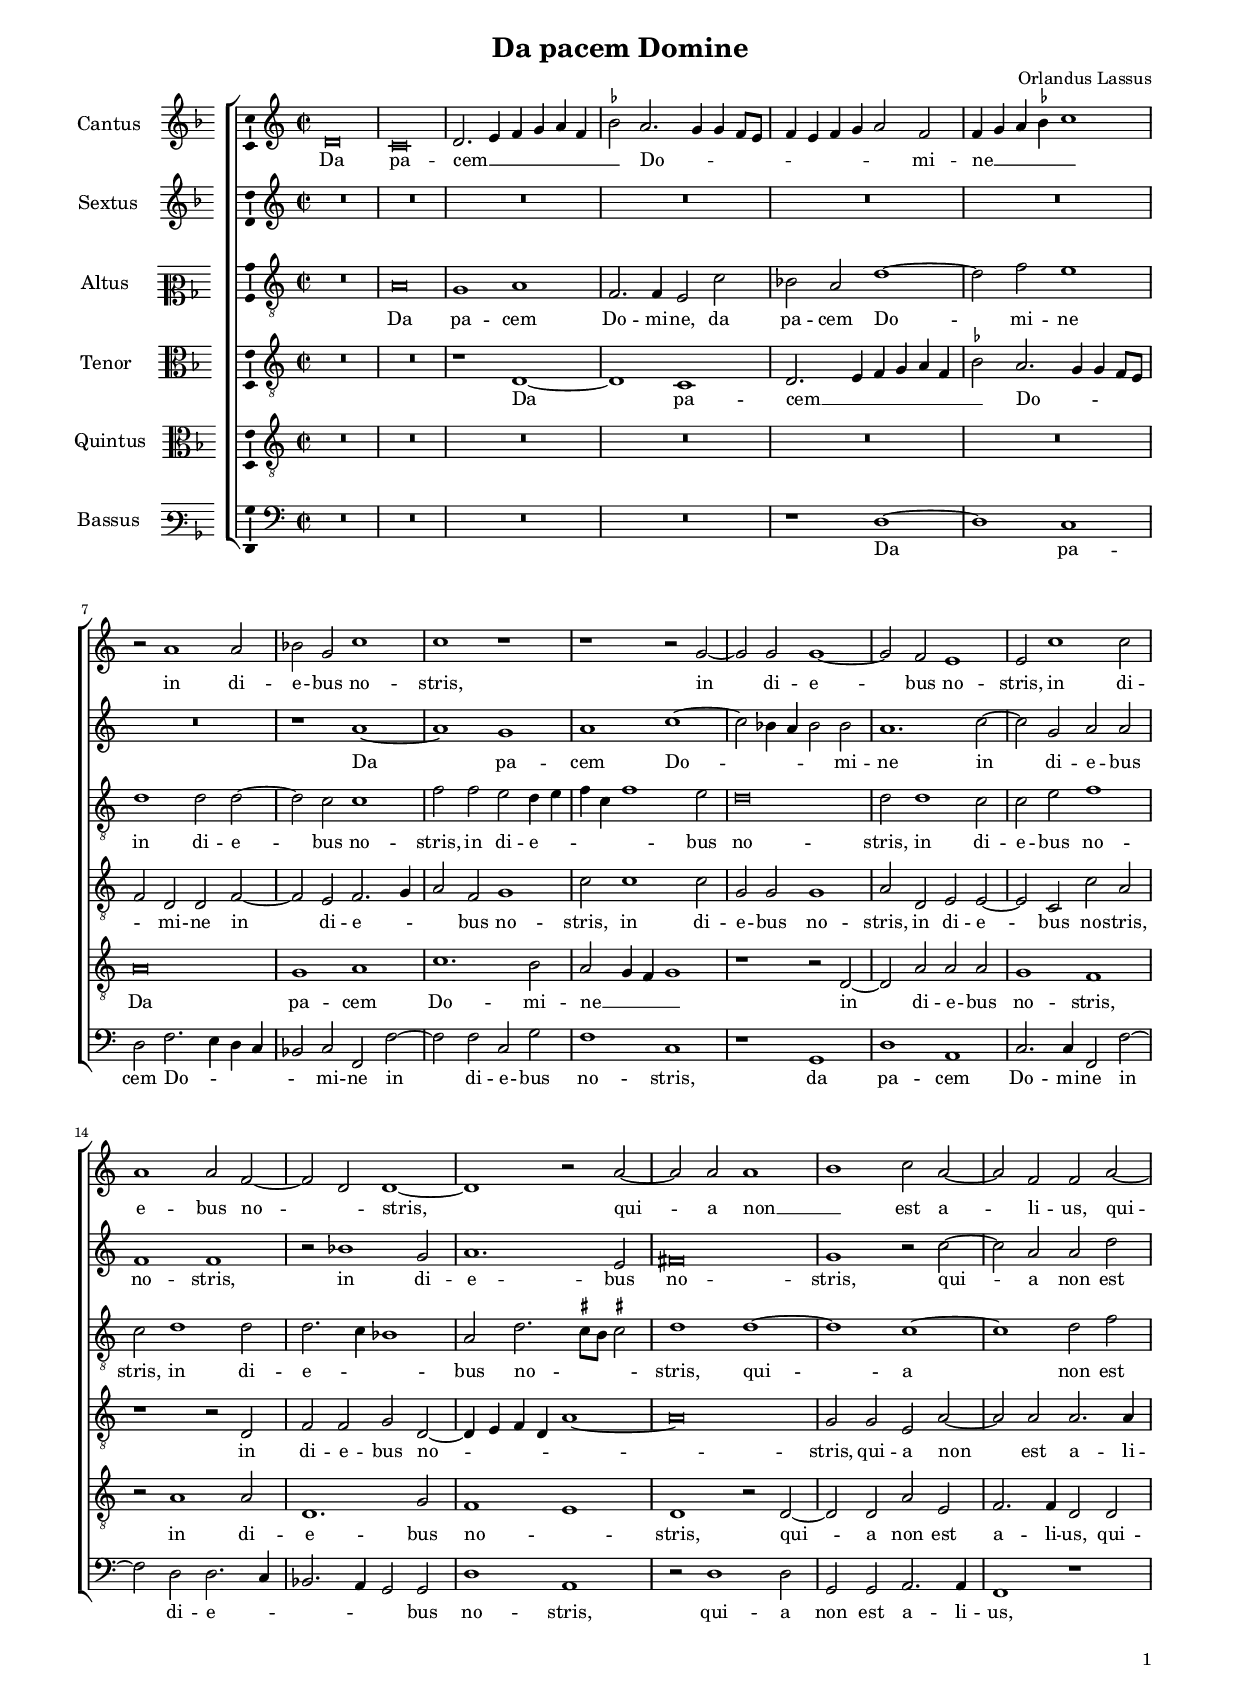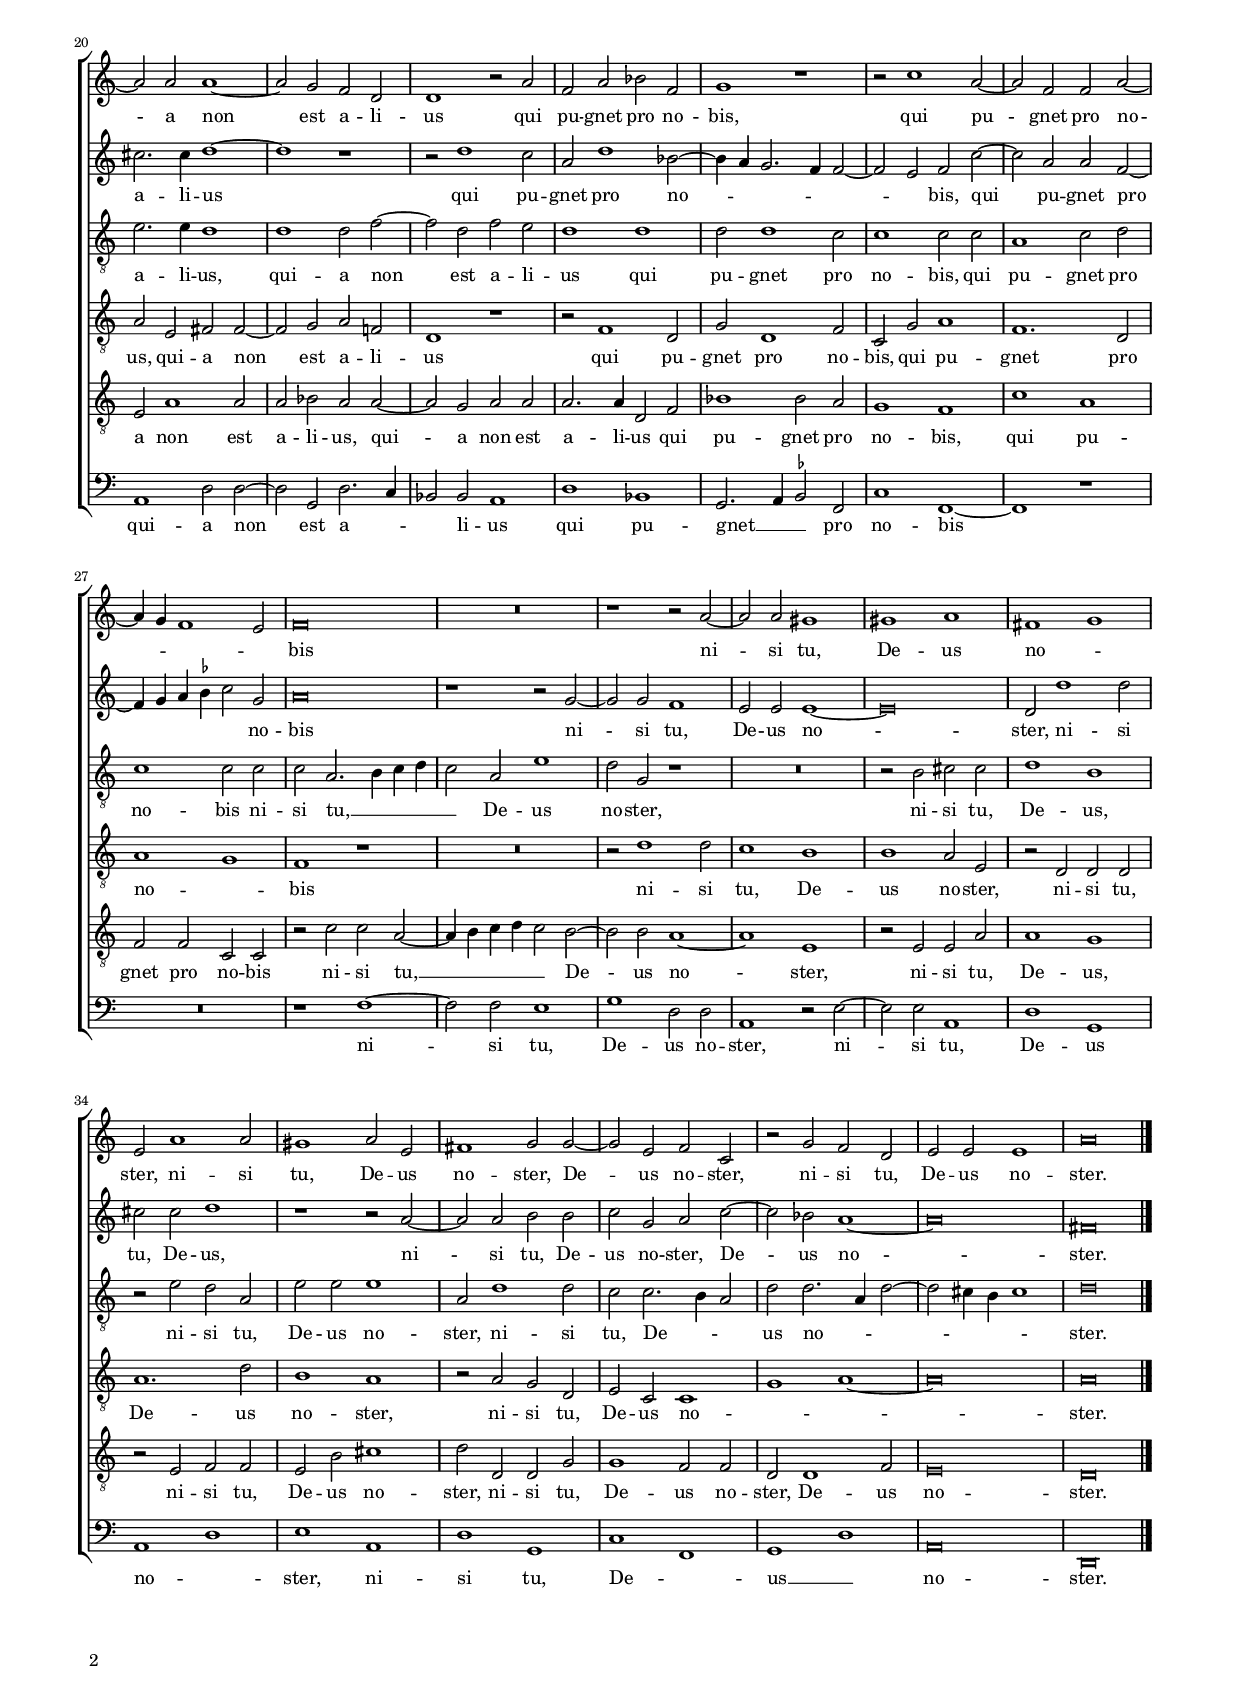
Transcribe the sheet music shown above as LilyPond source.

\header
{
  title="Da pacem Domine"
  composer="Orlandus Lassus"
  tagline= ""
}

\version "2.22.0"
\include "deutsch.ly"
#(set-global-staff-size 15)
% #(set-default-paper-size "letter")
#(ly:set-option 'point-and-click #f)

	
\paper
	{
	top-margin = 1.3 \cm
	bottom-margin = 0.7 \cm
	left-margin = 1.5 \cm
	right-margin = 1.5 \cm
	ragged-bottom = ##f
	ragged-last-bottom = ##t
	print-page-number = ##f
	system-system-spacing = #'((basic-distance . 17) (minimum-distance . 14) (padding . 6) (strechability . 250))
    oddFooterMarkup=\markup   \fill-line { "" \fromproperty #'page:page-number-string }
    evenFooterMarkup=\markup  \fill-line { \fromproperty #'page:page-number-string "" }
    last-bottom-spacing = #'((basic-distance . 12) (minimum-distance . 7) (padding . 4))
	systems-per-page = 3
%	min-systems-per-page = 3
	}

	
global = {
	\key f \major
	\time 2/2 \set Score.measureLength = #(ly:make-moment 2/1)
    \set Score.tempoHideNote = ##t
    \tempo 2 = 90
	\skip 1*2*40 \bar "|."
	}

	ficta = { \once \set suggestAccidentals = ##t }
	
	forget = #(define-music-function (music) (ly:music?) #{
		\accidentalStyle forget
		$music
		\accidentalStyle default
		#})
	
	m = \melisma
	me = \melismaEnd



incipitcantus = \markup { \score {
	{
	\set Staff.instrumentName = \markup { \fontsize #1 "Cantus" }
	\key f \major
	\clef violin
	s4 \bar ""
	}
	\layout  {
	raggedright = ##t
	indent = 1.7 \cm
	line-width = 2.6\cm
	\context { \Staff \remove Time_signature_engraver }
	\override Staff.Clef.Y-extent = #'(0 . 0)
	}} \hspace #1 }
	

incipitsextus = \markup { \score {
	{
	\set Staff.instrumentName = \markup { \fontsize #1 "Sextus" }
	\key f \major
	\clef violin
	s4 \bar ""
	}
	\layout  {
	raggedright = ##t
	indent = 1.7 \cm
	line-width = 2.6\cm
	\context { \Staff \remove Time_signature_engraver }
	\override Staff.Clef.Y-extent = #'(0 . 0)
	}} \hspace #1 }
      
      
incipitaltus = \markup { \score {
	{
	\set Staff.instrumentName = \markup { \fontsize #1 "Altus" }
	\key f \major
	\clef mezzosoprano
	s4 \bar ""
	}
	\layout  {
	raggedright = ##t
	indent = 1.7 \cm
	line-width = 2.6\cm
	\context { \Staff \remove Time_signature_engraver }
	\override Staff.Clef.Y-extent = #'(0 . 0)
	}} \hspace #1 }


incipittenor = \markup { \score {
	{
	\set Staff.instrumentName = \markup { \fontsize #1 "Tenor" }
	\key f \major
	\clef alto
	s4 \bar ""
	}
	\layout  {
	raggedright = ##t
	indent = 1.7 \cm
	line-width = 2.6\cm
	\context { \Staff \remove Time_signature_engraver }
	\override Staff.Clef.Y-extent = #'(0 . 0)
	}} \hspace #1 }
      
      
incipitquintus = \markup { \score {
	{
	\set Staff.instrumentName = \markup { \fontsize #1 "Quintus" }
	\key f \major
	\clef alto
	s4 \bar ""
	}
	\layout  {
	raggedright = ##t
	indent = 1.7 \cm
	line-width = 2.6\cm
	\context { \Staff \remove Time_signature_engraver }
	\override Staff.Clef.Y-extent = #'(0 . 0)
	}} \hspace #1 }
      
      
incipitbassus = \markup { \score {
	{
	\set Staff.instrumentName = \markup { \fontsize #1 "Bassus" }
	\key f \major
	\clef varbaritone
	s4 \bar ""
	}
	\layout  {
	raggedright = ##t
	indent = 1.7 \cm
	line-width = 2.6\cm
	\context { \Staff \remove Time_signature_engraver }
	\override Staff.Clef.Y-extent = #'(0 . 0)
	}} \hspace #1 }


cantus =  \relative c''
	{
	g\breve
	f\breve
	g2. \m a4 b c d b
	\ficta es2 \me d2. \m c4 c b8 a
%5
	b4 a b c d2 \me b |
	b4 \m c d \ficta es f1 \me
	r2 d1 d2
	es2 c f1
	f1 r
%10
	r1 r2 c~ |
	c2 c c1~
	c2 b a1
	a2 f'1 f2
	d1 d2 b~
%15
	b2 \m g \me g1~ |
	g1 r2 d'~
	d2 d d1 \m
	e1 \me f2 d~
	d2 b b d~
%20
	d2 d d1~ |
	d2 c b g
	g1 r2 d'
	b2 d es b
	c1 r
%25
	r2 f1 d2~ |
	d2 b b d~
	d4 \m c b1 a2 \me
	b\breve
	R\breve
%30
	r1 r2 d~ |
	d2 d cis1
	cis1 d
	h1 \m c \me
	a2 d1 d2
%35
	cis1 d2 a |
	h1 c2 c~
	c2 a b f
	r2 c' b g
	a2 a a1
%40
	d\breve |
	}
	

sextus = \relative c''
	{
	R\breve
	R\breve
	R\breve
	R\breve
%5
	R\breve |
	R\breve
	R\breve
	r1 d~
	d1 c
%10
	d1 f~ |
	f2 \m es4 d es2 \me es
	d1. f2~
	f2 c d d
	b1 b
%15
	r2 es1 c2 |
	d1. a2
	h\breve
	c1 r2 f~
	f2 d d g
%20
	fis2. fis4 g1~ |
	g1 r
	r2 g1 f2
	d2 g1 es2~
	es4 \m d c2. b4 b2~
%25
	b2 a \me b f'~ |
	f2 d d b~
	b4 \m c d \ficta es f2 \me c
	d\breve
	r1 r2 c~
%30
	c2 c b1 |
	a2 a a1~
	a\breve
	g2 g'1 g2
	fis2 fis g1
%35
	r1 r2 d~ |
	d2 d e e
	f2 c d f~
	f2 es d1~
	d\breve
%40
	h\breve |
	}

altus =  \relative c'
        {
	R\breve
	d\breve
	c1 d
	b2. b4 a2 f'
%5
	es2 d g1~ |
	g2 b a1
	g1 g2 g~
	g2 f f1
	b2 b a g4 \m a
%10
	b4 f b1 \me a2 |
	g\breve
	g2 g1 f2
	f2 a b1
	f2 g1 g2
%15
	g2. \m f4 es1 \me |
	d2 g2. \m \ficta fis8 e \ficta fis!2 \me
	g1 g~
	g1 f~
	f1 g2 b
%20
	a2. a4 g1 |
	g1 g2 b~
	b2 g b a
	g1 g
	g2 g1 f2
%25
	f1 f2 f |
	d1 f2 g
	f1 f2 f
	f2 d2. \m e4 f g
	f2 \me d a'1
%30
	g2 c, r1 |
	R\breve
	r2 e fis fis
	g1 e
	r2 a g d
%35
	a'2 a a1 |
	d,2 g1 g2
	f2 f2. \m e4 d2 \me
	g2 g2. \m d4 g2~
	g2 fis4 e fis1 \me
%40
	g\breve |
	}


tenor =  \relative c'
	{
	R\breve
	R\breve
	r1 g~
	g1 f
%5
	g2. \m a4 b c d b |
	\ficta es2 \me d2. \m c4 c b8 a
	b2 \me g g b~
	b2 a b2. \m c4
	d2 \me b c1
%10
	f2 f1 f2 |
	c2 c c1
	d2 g, a a~
	a2 f f' d
	r1 r2 g,
%15
	b2 b c g~ |
	g4 \m a b g d'1~
	d\breve \me
	c2 c a d~
	d2 d d2. d4
%20
	d2 a h h~ |
	h2 c d b
	g1 r
	r2 b1 g2
	c2 g1 b2
%25
	f2 c' d1 |
	b1. g2
	d'1 \m c \me
	b1 r
	R\breve
%30
	r2 g'1 g2
	f1 e
	e1 d2 a
	r2 g g g
	d'1. g2
%35
	e1 d |
	r2 d c g
	a2 f f1 \m
	c'1 d~
	d\breve \me
%40
	d\breve |
	}

	
quintus  =  \relative c'
	{
	R\breve
	R\breve
	R\breve
	R\breve
%5
	R\breve |
	R\breve
	d\breve
	c1 d
	f1. e2
%10
	d2 \m c4 b c1 \me |
	r1 r2 g~
	g2 d' d d
	c1 b
	r2 d1 d2
%15
	g,1. c2 |
	b1 \m a \me
	g1 r2 g~
	g2 g d' a
	b2. b4 g2 g
%20
	a2 d1 d2 |
	d2 es d d~
	d2 c d d
	d2. d4 g,2 b
	es1 es2 d
%25
	c1 b |
	f'1 d
	b2 b f f
	r2 f' f d~
	d4 \m e4 f g f2 \me e~
%30
	e2 e d1~ |
	d1 a
	r2 a a d
	d1 c
	r2 a b b
%35
	a2 e' fis1 |
	g2 g, g c
	c1 b2 b
	g2 g1 b2
	a\breve
%40
	g\breve |
	}


bassus  =  \relative c
	{
	R\breve
	R\breve
	R\breve
	R\breve
%5
	r1 g'~ |
	g1 f
	g2 b2. \m a4 g f
	es2 \me f b, b'~
	b2 b f c'
%10
	b1 f |
	r1 c
	g'1 d
	f2. f4 b,2 b'~
	b2 g g2. \m f4
%15
	es2. d4 c2 \me c |
	g'1 d
	r2 g1 g2
	c,2 c d2. d4
	b1 r
%20
	d1 g2 g~ |
	g2 c, g'2. \m f4
	es2 \me es d1
	g1 es
	c2. \m d4 \ficta es2 \me b
%25
	f'1 b,~ |
	b1 r
	R\breve
	r1 b'~
	b2 b a1
%30
	c1 g2 g |
	d1 r2 a'~
	a2 a d,1
	g1 c,
	d1 \m g \me
%35
	a1 d, |
	g1 c,
	f1 \m b, \me
	c1 \m g' \me
	d\breve
%40
	g,\breve |
	}
	
lyricscantus = \lyricmode {
	Da pa -- cem __ Do -- mi -- ne __ in di -- e -- bus no -- stris,
	in di -- e -- bus no -- stris,
	in di -- e -- bus no -- stris,
	qui -- a non __ est a -- li -- us,
	qui -- a non est a -- li -- us
	qui pu -- gnet pro no -- bis,
	qui pu -- gnet pro no -- bis
	ni -- si tu, De -- us no -- ster,
	ni -- si tu, De -- us no -- ster,
	De -- us no -- ster,
	ni -- si tu, De -- us no -- ster.
	}

	
lyricssextus = \lyricmode {
	Da pa -- cem Do -- mi -- ne in di -- e -- bus no -- stris,
	in di -- e -- bus no -- stris,
	qui -- a non est a -- li -- us
	qui pu -- gnet pro no -- bis,
	qui pu -- gnet pro no -- bis
	ni -- si tu, De -- us no -- ster,
	ni -- si tu, De -- us,
	ni -- si tu, De -- us no -- ster,
	De -- us no -- ster.
	}
	
	
lyricsaltus = \lyricmode {
	Da pa -- cem Do -- mi -- ne,
	da pa -- cem Do -- mi -- ne in di -- e -- bus no -- stris,
	in di -- e -- bus no -- stris,
	in di -- e -- bus no -- stris,
	in di -- e -- bus no -- stris,
	qui -- a non est a -- li -- us,
	qui -- a non est a -- li -- us
	qui pu -- gnet pro no -- bis,
	qui pu -- gnet pro no -- bis
	ni -- si tu, __ De -- us no -- ster,
	ni -- si tu, De -- us,
	ni -- si tu, De -- us no -- ster,
	ni -- si tu, De -- us no -- ster.
	}
	

lyricstenor = \lyricmode {
	Da pa -- cem __ Do -- mi -- ne in di -- e -- bus no -- stris,
	in di -- e -- bus no -- stris,
	in di -- e -- bus no -- stris,
	in di -- e -- bus no -- stris,
	qui -- a non est a -- li -- us,
	qui -- a non est a -- li -- us
	qui pu -- gnet pro no -- bis,
	qui pu -- gnet pro no -- bis
	ni -- si tu, De -- us no -- ster,
	ni -- si tu, De -- us no -- ster,
	ni -- si tu, De -- us no -- ster.
	}

	
lyricsquintus = \lyricmode {
	Da pa -- cem Do -- mi -- ne __ in di -- e -- bus no -- stris,
	in di -- e -- bus no -- stris,
	qui -- a non est a -- li -- us,
	qui -- a non est a -- li -- us,
	qui -- a non est a -- li -- us
	qui pu -- gnet pro no -- bis,
	qui pu -- gnet pro no -- bis
	ni -- si tu, __ De -- us no -- ster,
	ni -- si tu, De -- us,
	ni -- si tu, De -- us no -- ster,
	ni -- si tu, De -- us no -- ster,
	De -- us no -- ster.
	}
	
	
lyricsbassus = \lyricmode {
	Da pa -- cem Do -- mi -- ne in di -- e -- bus no -- stris,
	da pa -- cem Do -- mi -- ne in di -- e -- bus no -- stris,
	qui -- a non est a -- li -- us,
	qui -- a non est a -- li -- us
	qui pu -- gnet __ pro no -- bis
	ni -- si tu, De -- us no -- ster,
	ni -- si tu, De -- us no -- ster,
	ni -- si tu, De -- us __ no -- ster.
	}
	

\score
{  
    \transpose f c {
	\new ChoirStaff \with { \override StaffGrouper.staff-staff-spacing.basic-distance = #12 }
	<<
	
	\new Staff << \global
	\new Voice="v1" {
		\set Staff.instrumentName=\incipitcantus
		\set Staff.midiInstrument = "reed organ"
		\clef violin
		\cantus }
	\new Lyrics \lyricsto "v1" {\lyricscantus }
	>>
	
	
	\new Staff << \global
	\new Voice="v6" {
		\set Staff.instrumentName=\incipitsextus
		\set Staff.midiInstrument = "reed organ"
		\clef violin 
		\sextus}
	\new Lyrics \lyricsto "v6" {\lyricssextus }
	>>

	
	\new Staff << \global
	\new Voice="v2" {
		\set Staff.instrumentName=\incipitaltus
		\set Staff.midiInstrument = "reed organ"
		\clef "G_8" 
		\altus}
	\new Lyrics \lyricsto "v2" {\lyricsaltus }
	>>

	
	\new Staff << \global
	\new Voice="v3" {
		\set Staff.instrumentName=\incipittenor
		\set Staff.midiInstrument = "reed organ"
		\clef "G_8"
		\tenor }
	\new Lyrics \lyricsto "v3" {\lyricstenor }
	>>
	
	
	\new Staff << \global
	\new Voice="v5" {
		\set Staff.instrumentName=\incipitquintus
		\set Staff.midiInstrument = "reed organ"
		\clef "G_8"
		\quintus}
	\new Lyrics \lyricsto "v5" {\lyricsquintus }
	>>
	
	
	\new Staff << \global
	\new Voice="v4" {
		\set Staff.instrumentName=\incipitbassus
		\set Staff.midiInstrument = "reed organ"
		\clef bass 
		\bassus }
	\new Lyrics \lyricsto "v4" {\lyricsbassus}
	>>
	
	>>
	} % transpose
		
	\layout
	{
	indent = 2.5 \cm
%	\context { \Lyrics \override VerticalAxisGroup.nonstaff-relatedstaff-spacing.padding = #2 }
%	\context { \Lyrics \override LyricText.font-size = #1 }
	\context { \Staff \override TimeSignature.break-visibility = #end-of-line-invisible }
    \context { \Staff \consists "Ambitus_engraver" }
	\context { \Score \override BarNumber.padding = #2 }
	\context { \Voice \override NoteHead.style = #'baroque }
	}
	
\midi
	{
	}
	
}


% EOF
